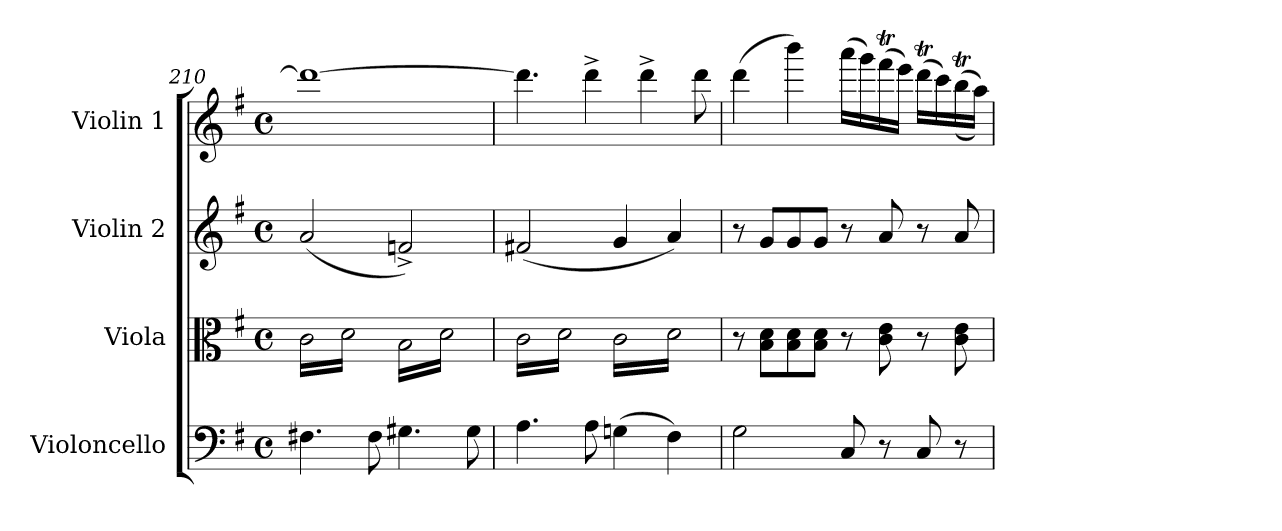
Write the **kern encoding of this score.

**kern	**kern	**kern	**kern
*part4	*part3	*part2	*part1
*staff4	*staff3	*staff2	*staff1
*I"Violoncello	*I"Viola	*I"Violin 2	*I"Violin 1
*I'Vc	*I'Vla	*I'Vln	*I'Vln
*clefF4	*clefC3	*clefG2	*clefG2
*k[f#]	*k[f#]	*k[f#]	*k[f#]
*M4/4	*M4/4	*M4/4	*M4/4
*met(c)	*met(c)	*met(c)	*met(c)
=210	=210	=210	=210
*	*tremolo	*	*
4.F#X\	(16c\LL	(<2a/	1ddd_
.	16d\	.	.
.	16c\	.	.
.	16d\	.	.
.	16c\	.	.
.	16d\	.	.
8F#\	16c\	.	.
.	16d\JJ	.	.
4.G#X\	16B\LL	2fn^/)	.
.	16d\)	.	.
.	16B\	.	.
.	16d\)	.	.
.	16B\	.	.
.	16d\)	.	.
8G#\	16B\	.	.
.	16d\)JJ	.	.
=211	=211	=211	=211
4.A\	(16c\LL	(<2f#X/	4.ddd\]
.	16d\	.	.
.	16c\	.	.
.	16d\	.	.
.	16c\	.	.
.	16d\	.	.
8A\	16c\	.	4ddd^\
.	16d\JJ	.	.
(4Gn\	16c\LL	4g/	.
.	16d\)	.	.
.	16c\	.	4ddd^\
.	16d\)	.	.
4F#\)	16c\	4a/)	.
.	16d\)	.	.
.	16c\	.	8ddd\
.	16d\)JJ	.	.
*	*Xtremolo	*	*
!!LO:LB:g=z
=212	=212	=212	=212
2G\	8r	8r	(4ddd\
.	.	.	.
.	8B\ 8d\L	8g/L	.
.	.	.	.
.	8B\ 8d\	8g/	4bbb\)
.	8B\ 8d\J	8g/J	.
8C/	8r	8r	(16aaa\LL
.	.	.	16ggg\)
8r	8c\ 8e\	8a/	(16fff#t\
.	.	.	16eee\JJ)
8C/	8r	8r	(16dddT\LL
.	.	.	16ccc\)
8r	8c\ 8e\	8a/	((16bbt\
.	.	.	16aa\JJ))
=	=	=	=
*-	*-	*-	*-
